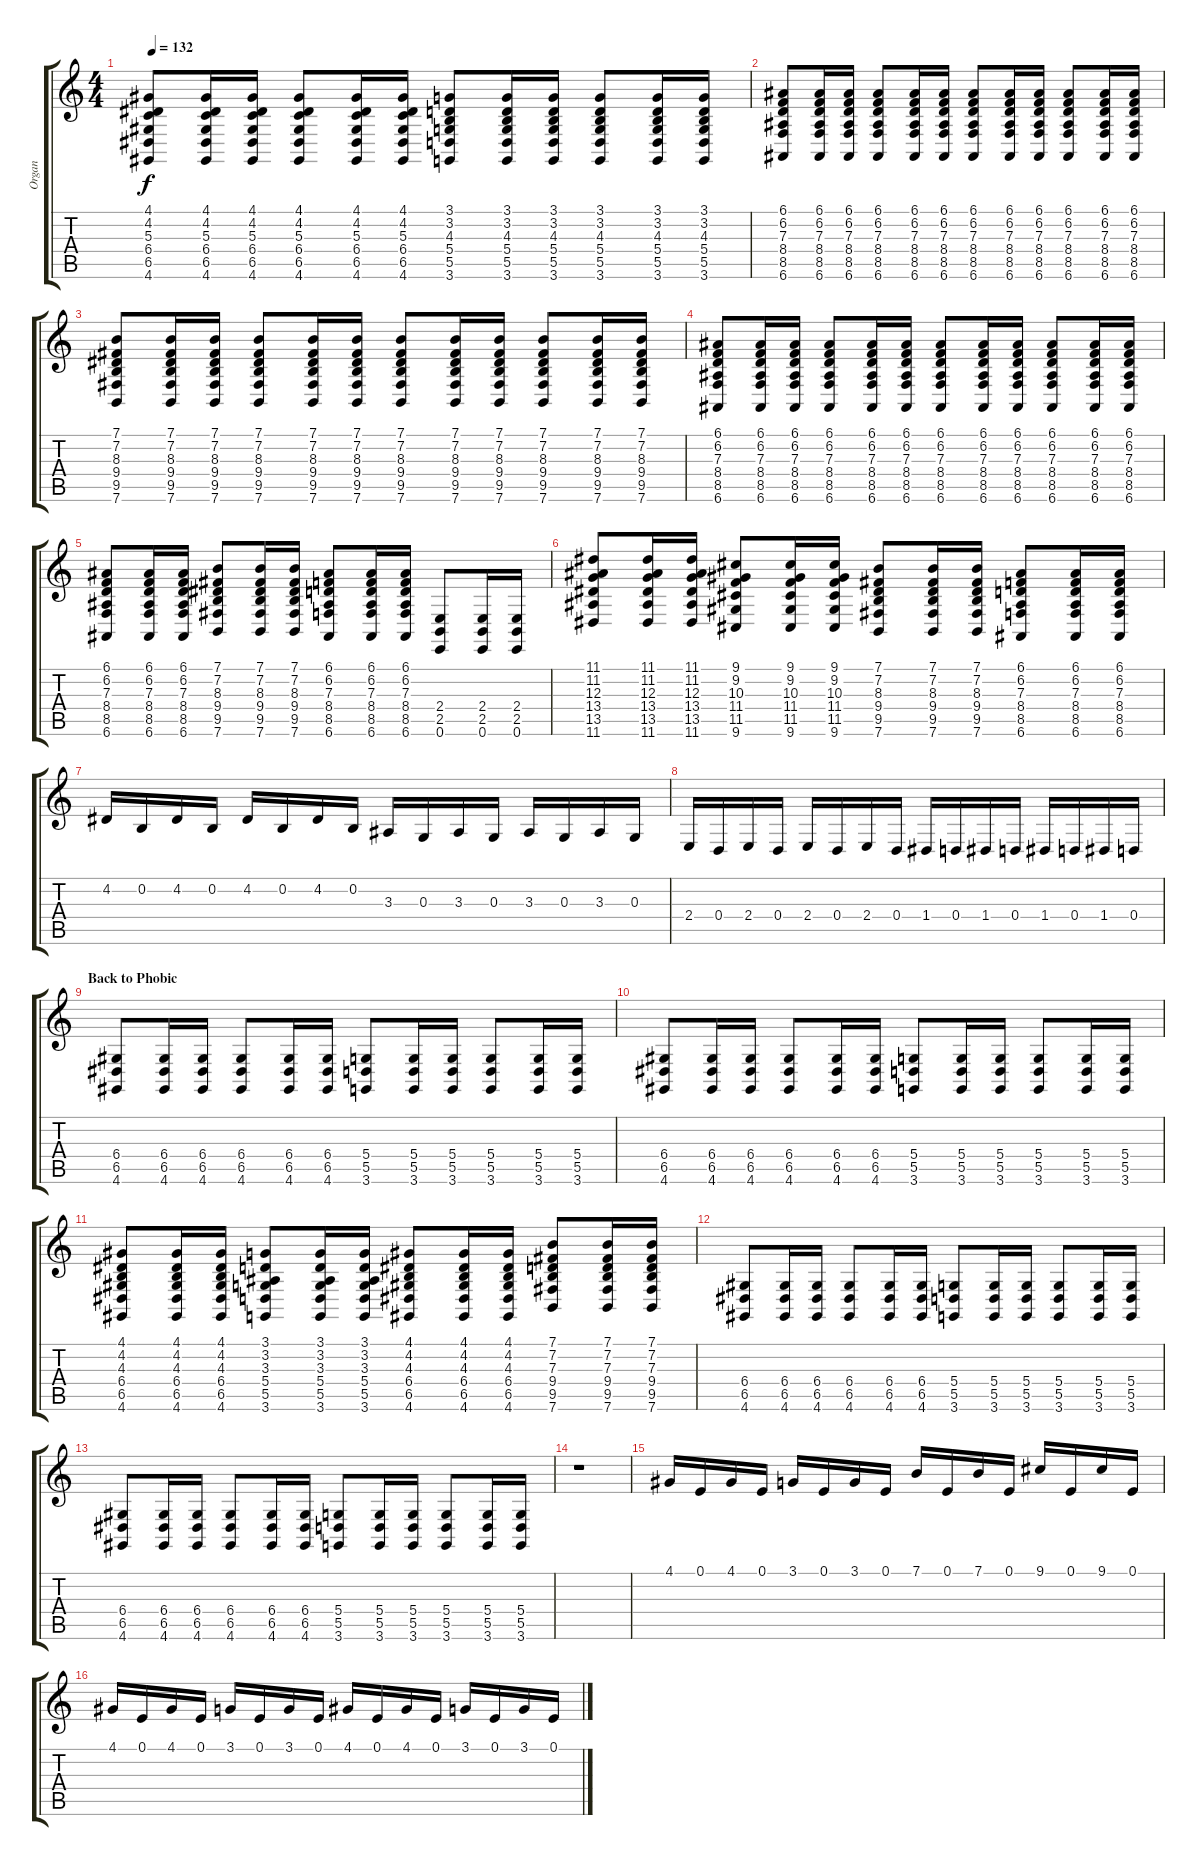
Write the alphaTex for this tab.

\track ("Organ" "Organ") {instrument churchorgan}
\staff {score tabs}
\tuning (E4 B3 G3 D3 A2 E2) {hide}
\ts (4 4)
\tempo 132
\clef g2
\ks c
(4.1 4.2 5.3 6.4 6.5 4.6).8{dy f} (4.1 4.2 5.3 6.4 6.5 4.6).16 (4.1 4.2 5.3 6.4 6.5 4.6).16 (4.1 4.2 5.3 6.4 6.5 4.6).8 (4.1 4.2 5.3 6.4 6.5 4.6).16 (4.1 4.2 5.3 6.4 6.5 4.6).16 (3.1 3.2 4.3 5.4 5.5 3.6).8 (3.1 3.2 4.3 5.4 5.5 3.6).16 (3.1 3.2 4.3 5.4 5.5 3.6).16 (3.1 3.2 4.3 5.4 5.5 3.6).8 (3.1 3.2 4.3 5.4 5.5 3.6).16 (3.1 3.2 4.3 5.4 5.5 3.6).16 |
(6.1 6.2 7.3 8.4 8.5 6.6).8 (6.1 6.2 7.3 8.4 8.5 6.6).16 (6.1 6.2 7.3 8.4 8.5 6.6).16 (6.1 6.2 7.3 8.4 8.5 6.6).8 (6.1 6.2 7.3 8.4 8.5 6.6).16 (6.1 6.2 7.3 8.4 8.5 6.6).16 (6.1 6.2 7.3 8.4 8.5 6.6).8 (6.1 6.2 7.3 8.4 8.5 6.6).16 (6.1 6.2 7.3 8.4 8.5 6.6).16 (6.1 6.2 7.3 8.4 8.5 6.6).8 (6.1 6.2 7.3 8.4 8.5 6.6).16 (6.1 6.2 7.3 8.4 8.5 6.6).16 |
(7.1 7.2 8.3 9.4 9.5 7.6).8 (7.1 7.2 8.3 9.4 9.5 7.6).16 (7.1 7.2 8.3 9.4 9.5 7.6).16 (7.1 7.2 8.3 9.4 9.5 7.6).8 (7.1 7.2 8.3 9.4 9.5 7.6).16 (7.1 7.2 8.3 9.4 9.5 7.6).16 (7.1 7.2 8.3 9.4 9.5 7.6).8 (7.1 7.2 8.3 9.4 9.5 7.6).16 (7.1 7.2 8.3 9.4 9.5 7.6).16 (7.1 7.2 8.3 9.4 9.5 7.6).8 (7.1 7.2 8.3 9.4 9.5 7.6).16 (7.1 7.2 8.3 9.4 9.5 7.6).16 |
(6.1 6.2 7.3 8.4 8.5 6.6).8 (6.1 6.2 7.3 8.4 8.5 6.6).16 (6.1 6.2 7.3 8.4 8.5 6.6).16 (6.1 6.2 7.3 8.4 8.5 6.6).8 (6.1 6.2 7.3 8.4 8.5 6.6).16 (6.1 6.2 7.3 8.4 8.5 6.6).16 (6.1 6.2 7.3 8.4 8.5 6.6).8 (6.1 6.2 7.3 8.4 8.5 6.6).16 (6.1 6.2 7.3 8.4 8.5 6.6).16 (6.1 6.2 7.3 8.4 8.5 6.6).8 (6.1 6.2 7.3 8.4 8.5 6.6).16 (6.1 6.2 7.3 8.4 8.5 6.6).16 |
(6.1 6.2 7.3 8.4 8.5 6.6).8 (6.1 6.2 7.3 8.4 8.5 6.6).16 (6.1 6.2 7.3 8.4 8.5 6.6).16 (7.1 7.2 8.3 9.4 9.5 7.6).8 (7.1 7.2 8.3 9.4 9.5 7.6).16 (7.1 7.2 8.3 9.4 9.5 7.6).16 (6.1 6.2 7.3 8.4 8.5 6.6).8 (6.1 6.2 7.3 8.4 8.5 6.6).16 (6.1 6.2 7.3 8.4 8.5 6.6).16 (2.4 2.5 0.6).8 (2.4 2.5 0.6).16 (2.4 2.5 0.6).16 |
(11.1 11.2 12.3 13.4 13.5 11.6).8 (11.1 11.2 12.3 13.4 13.5 11.6).16 (11.1 11.2 12.3 13.4 13.5 11.6).16 (9.1 9.2 10.3 11.4 11.5 9.6).8 (9.1 9.2 10.3 11.4 11.5 9.6).16 (9.1 9.2 10.3 11.4 11.5 9.6).16 (7.1 7.2 8.3 9.4 9.5 7.6).8 (7.1 7.2 8.3 9.4 9.5 7.6).16 (7.1 7.2 8.3 9.4 9.5 7.6).16 (6.1 6.2 7.3 8.4 8.5 6.6).8 (6.1 6.2 7.3 8.4 8.5 6.6).16 (6.1 6.2 7.3 8.4 8.5 6.6).16 |
4.2.16 0.2.16 4.2.16 0.2.16 4.2.16 0.2.16 4.2.16 0.2.16 3.3.16 0.3.16 3.3.16 0.3.16 3.3.16 0.3.16 3.3.16 0.3.16 |
2.4.16 0.4.16 2.4.16 0.4.16 2.4.16 0.4.16 2.4.16 0.4.16 1.4.16 0.4.16 1.4.16 0.4.16 1.4.16 0.4.16 1.4.16 0.4.16 |
\section ("" "Back to Phobic")
(6.4 6.5 4.6).8 (6.4 6.5 4.6).16 (6.4 6.5 4.6).16 (6.4 6.5 4.6).8 (6.4 6.5 4.6).16 (6.4 6.5 4.6).16 (5.4 5.5 3.6).8 (5.4 5.5 3.6).16 (5.4 5.5 3.6).16 (5.4 5.5 3.6).8 (5.4 5.5 3.6).16 (5.4 5.5 3.6).16 |
(6.4 6.5 4.6).8 (6.4 6.5 4.6).16 (6.4 6.5 4.6).16 (6.4 6.5 4.6).8 (6.4 6.5 4.6).16 (6.4 6.5 4.6).16 (5.4 5.5 3.6).8 (5.4 5.5 3.6).16 (5.4 5.5 3.6).16 (5.4 5.5 3.6).8 (5.4 5.5 3.6).16 (5.4 5.5 3.6).16 |
(4.1 4.2 4.3 6.4 6.5 4.6).8 (4.1 4.2 4.3 6.4 6.5 4.6).16 (4.1 4.2 4.3 6.4 6.5 4.6).16 (3.1 3.2 3.3 5.4 5.5 3.6).8 (3.1 3.2 3.3 5.4 5.5 3.6).16 (3.1 3.2 3.3 5.4 5.5 3.6).16 (4.1 4.2 4.3 6.4 6.5 4.6).8 (4.1 4.2 4.3 6.4 6.5 4.6).16 (4.1 4.2 4.3 6.4 6.5 4.6).16 (7.1 7.2 7.3 9.4 9.5 7.6).8 (7.1 7.2 7.3 9.4 9.5 7.6).16 (7.1 7.2 7.3 9.4 9.5 7.6).16 |
(6.4 6.5 4.6).8 (6.4 6.5 4.6).16 (6.4 6.5 4.6).16 (6.4 6.5 4.6).8 (6.4 6.5 4.6).16 (6.4 6.5 4.6).16 (5.4 5.5 3.6).8 (5.4 5.5 3.6).16 (5.4 5.5 3.6).16 (5.4 5.5 3.6).8 (5.4 5.5 3.6).16 (5.4 5.5 3.6).16 |
(6.4 6.5 4.6).8 (6.4 6.5 4.6).16 (6.4 6.5 4.6).16 (6.4 6.5 4.6).8 (6.4 6.5 4.6).16 (6.4 6.5 4.6).16 (5.4 5.5 3.6).8 (5.4 5.5 3.6).16 (5.4 5.5 3.6).16 (5.4 5.5 3.6).8 (5.4 5.5 3.6).16 (5.4 5.5 3.6).16 |
r.1 |
4.1.16 0.1.16 4.1.16 0.1.16 3.1.16 0.1.16 3.1.16 0.1.16 7.1.16 0.1.16 7.1.16 0.1.16 9.1.16 0.1.16 9.1.16 0.1.16 |
4.1.16 0.1.16 4.1.16 0.1.16 3.1.16 0.1.16 3.1.16 0.1.16 4.1.16 0.1.16 4.1.16 0.1.16 3.1.16 0.1.16 3.1.16 0.1.16
